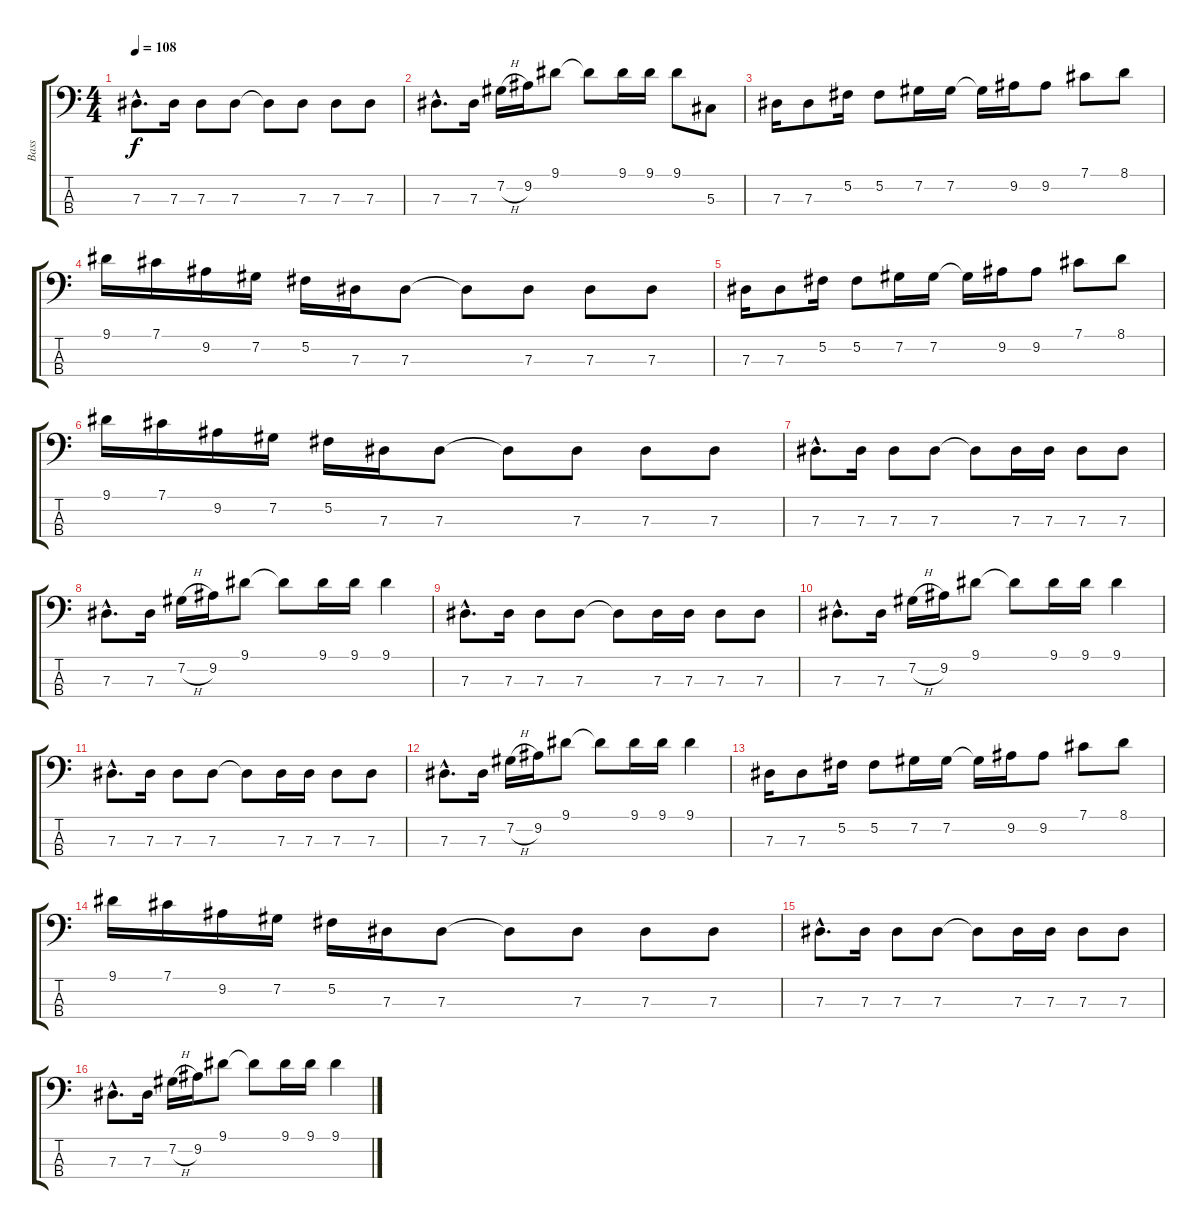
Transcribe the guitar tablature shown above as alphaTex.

\track ("Bass" "Bass") {instrument electricbassfinger}
\staff {score tabs}
\tuning (Gb2 Db2 Ab1 Eb1) {hide}
\ts (4 4)
\tempo 108
\clef f4
\ks c
7.3{hac}.8{d dy f} 7.3.16 7.3.8 7.3.8 7.3{t}.8 7.3.8 7.3.8 7.3.8 |
7.3{hac}.8{d} 7.3.16 7.2{h}.16 9.2.16 9.1.8 9.1{t}.8 9.1.16 9.1.16 9.1.8 5.3.8 |
7.3.16 7.3.8 5.2.16 5.2.8 7.2.16 7.2.16 7.2{t}.16 9.2.16 9.2.8 7.1.8 8.1.8 |
9.1.16 7.1.16 9.2.16 7.2.16 5.2.16 7.3.16 7.3.8 7.3{t}.8 7.3.8 7.3.8 7.3.8 |
7.3.16 7.3.8 5.2.16 5.2.8 7.2.16 7.2.16 7.2{t}.16 9.2.16 9.2.8 7.1.8 8.1.8 |
9.1.16 7.1.16 9.2.16 7.2.16 5.2.16 7.3.16 7.3.8 7.3{t}.8 7.3.8 7.3.8 7.3.8 |
7.3{hac}.8{d} 7.3.16 7.3.8 7.3.8 7.3{t}.8 7.3.16 7.3.16 7.3.8 7.3.8 |
7.3{hac}.8{d} 7.3.16 7.2{h}.16 9.2.16 9.1.8 9.1{t}.8 9.1.16 9.1.16 9.1.4 |
7.3{hac}.8{d} 7.3.16 7.3.8 7.3.8 7.3{t}.8 7.3.16 7.3.16 7.3.8 7.3.8 |
7.3{hac}.8{d} 7.3.16 7.2{h}.16 9.2.16 9.1.8 9.1{t}.8 9.1.16 9.1.16 9.1.4 |
7.3{hac}.8{d} 7.3.16 7.3.8 7.3.8 7.3{t}.8 7.3.16 7.3.16 7.3.8 7.3.8 |
7.3{hac}.8{d} 7.3.16 7.2{h}.16 9.2.16 9.1.8 9.1{t}.8 9.1.16 9.1.16 9.1.4 |
7.3.16 7.3.8 5.2.16 5.2.8 7.2.16 7.2.16 7.2{t}.16 9.2.16 9.2.8 7.1.8 8.1.8 |
9.1.16 7.1.16 9.2.16 7.2.16 5.2.16 7.3.16 7.3.8 7.3{t}.8 7.3.8 7.3.8 7.3.8 |
7.3{hac}.8{d} 7.3.16 7.3.8 7.3.8 7.3{t}.8 7.3.16 7.3.16 7.3.8 7.3.8 |
7.3{hac}.8{d} 7.3.16 7.2{h}.16 9.2.16 9.1.8 9.1{t}.8 9.1.16 9.1.16 9.1.4
